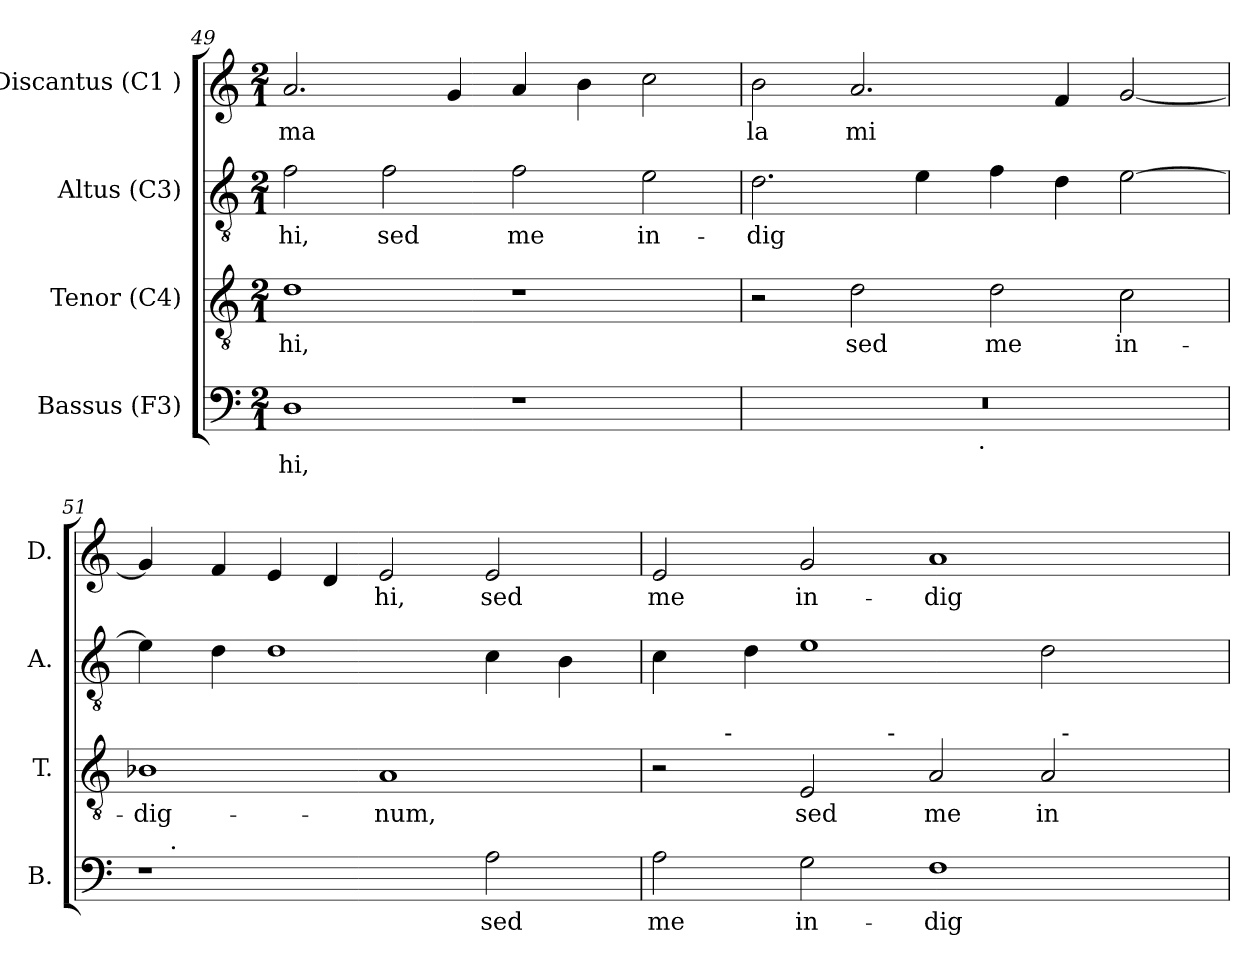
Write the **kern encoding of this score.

**kern	**text	**kern	**text	**kern	**text	**kern	**text
*part4	*part4	*part3	*part3	*part2	*part2	*part1	*part1
*staff4	*staff4	*staff3	*staff3	*staff2	*staff2	*staff1	*staff1
*I"Bassus (F3)	*	*I"Tenor (C4)	*	*I"Altus (C3)	*	*I"Discantus (C1 )	*
*I'B.	*	*I'T.	*	*I'A.	*	*I'D.	*
*clefF4	*	*clefGv2	*	*clefGv2	*	*clefG2	*
*k[]	*	*k[]	*	*k[]	*	*k[]	*
*C:	*	*C:	*	*C:	*	*C:	*
*M2/1	*	*M2/1	*	*M2/1	*	*M2/1	*
=49	=49	=49	=49	=49	=49	=49	=49
!	!LO:LY:b:cj	!	!LO:LY:b:cj	!	!LO:LY:b:cj	!	!LO:LY:b:cj
1D	-hi,	1d	-hi,	2f\	-hi,	2.a/	ma-
!	!	!	!	!	!LO:LY:b:cj	!	!
.	.	.	.	2f\	sed	.	.
!	!	!	!	!	!	!	!LO:LY:b:cj
.	.	.	.	.	.	4g/	--
!	!	!	!	!	!LO:LY:b:cj	!	!LO:LY:b:cj
1r	.	1r	.	2f\	me	4a/	--
!	!	!	!	!	!	!	!LO:LY:b:cj
.	.	.	.	.	.	4b\	--
!	!	!	!	!	!LO:LY:b:cj	!	!LO:LY:b:cj
.	.	.	.	2e\	in-	2cc\	--
=50	=50	=50	=50	=50	=50	=50	=50
!	!	!	!	!	!LO:LY:b:cj	!	!LO:LY:b:cj
*^	*	*	*	*	*	*	*
0r	2ryy	.	2r	.	2.d\	-dig-	2b\	-la
!	!	!	!	!LO:LY:b:cj	!	!	!	!LO:LY:b:cj
.	4ryy	.	2d\	sed	.	.	2.a/	mi-
!	!	!	!	!	!	!LO:LY:b:cj	!	!
.	8...ryy	.	.	.	4e\	--	.	.
!	!LO:TX:b:t=.	!	!	!	!	!	!	!
.	1ryy	.	.	.	.	.	.	.
!	!	!	!	!LO:LY:b:cj	!	!LO:LY:b:cj	!	!
.	.	.	2d\	me	4f\	--	.	.
!	!	!	!	!	!	!LO:LY:b:cj	!	!LO:LY:b:cj
.	.	.	.	.	4d\	--	4f/	--
!	!	!	!	!LO:LY:b:cj	!	!LO:LY:b:cj	!	!LO:LY:b:cj
.	.	.	2c\	in-	[>2e\	--	[<2g/	--
.	64ryy	.	.	.	.	.	.	.
=51	=51	=51	=51	=51	=51	=51	=51	=51
!	!	!	!	!LO:LY:b:cj	!	!LO:LY:b:cj	!	!LO:LY:b:cj
1r	16.ryy	.	1B-X	-dig-	4e\]	--	4g/]	--
!	!LO:TX:a:t=.	!	!	!	!	!	!	!
.	1ryy	.	.	.	.	.	.	.
!	!	!	!	!	!	!LO:LY:b:cj	!	!LO:LY:b:cj
.	.	.	.	.	4d\	--	4f/	--
!	!	!	!	!	!	!LO:LY:b:cj	!	!LO:LY:b:cj
.	.	.	.	.	1d	--	4e/	--
!	!	!	!	!	!	!	!	!LO:LY:b:cj
.	.	.	.	.	.	.	4d/	--
!	!	!	!	!LO:LY:b:cj	!	!	!	!LO:LY:b:cj
2ryy	.	.	1A	-num,	.	.	2e/	-hi,
.	2ryy	.	.	.	.	.	.	.
!	!	!LO:LY:b:cj	!	!	!	!LO:LY:b:cj	!	!LO:LY:b:cj
2A\	.	sed	.	.	4c\	--	2e/	sed
.	4ryy	.	.	.	.	.	.	.
!	!	!	!	!	!	!LO:LY:b:cj	!	!
.	.	.	.	.	4B\	--	.	.
.	8ryy	.	.	.	.	.	.	.
.	32ryy	.	.	.	.	.	.	.
!!LO:LB:g=z
=52	=52	=52	=52	=52	=52	=52	=52	=52
!	!	!LO:LY:b:cj	!	!	!	!LO:LY:b:cj	!	!LO:LY:b:cj
*	*	*	*^	*	*	*	*	*
*	*	*	*	*^	*	*	*	*	*
*v	*v	*	*	*	*^	*	*	*	*	*
2A\	me	2r	8ryy	2ryy	1ryy	.	4c\	--	2e/	me
.	.	.	16ryy	.	.	.	.	.	.	.
.	.	.	64ryy	.	.	.	.	.	.	.
!	!	!	!LO:TX:a:t=-	!	!	!	!	!	!	!
.	.	.	1ryy	.	.	.	.	.	.	.
!	!	!	!	!	!	!	!	!LO:LY:b:cj	!	!
.	.	.	.	.	.	.	4d\	--	.	.
!	!LO:LY:b:cj	!	!	!	!	!LO:LY:b:cj	!	!LO:LY:b:cj	!	!LO:LY:b:cj
2G\	in-	2E/	.	4ryy	.	sed	1e	--	2g/	in-
.	.	.	.	16.ryy	.	.	.	.	.	.
!	!	!	!	!LO:TX:a:t=-	!	!	!	!	!	!
.	.	.	.	1ryy	.	.	.	.	.	.
!	!LO:LY:b:cj	!	!	!	!	!LO:LY:b:cj	!	!	!	!LO:LY:b:cj
1F	-dig-	2A/	.	.	2ryy	me	.	.	1a	-dig-
.	.	.	2ryy	.	.	.	.	.	.	.
!	!	!	!	!	!	!LO:LY:b:cj	!	!LO:LY:b:cj	!	!
.	.	2A/	.	.	32.ryy	in-	2d\	--	.	.
!	!	!	!	!	!LO:TX:a:t=-	!	!	!	!	!
.	.	.	.	.	4ryy	.	.	.	.	.
.	.	.	4ryy	.	.	.	.	.	.	.
.	.	.	.	.	8ryy	.	.	.	.	.
.	.	.	.	8ryy	.	.	.	.	.	.
.	.	.	.	.	16ryy	.	.	.	.	.
.	.	.	32.ryy	.	.	.	.	.	.	.
.	.	.	.	32ryy	.	.	.	.	.	.
.	.	.	.	.	64ryy	.	.	.	.	.
*	*	*v	*v	*v	*v	*	*	*	*	*
=	=	=	=	=	=	=	=
*-	*-	*-	*-	*-	*-	*-	*-
